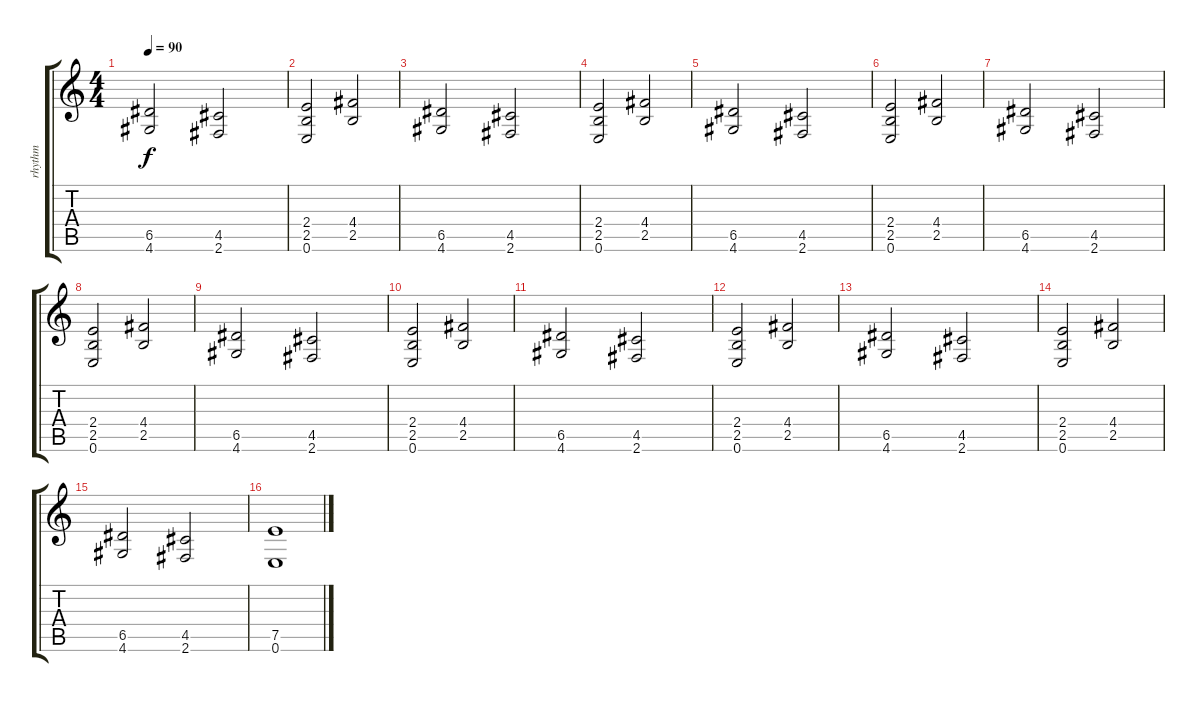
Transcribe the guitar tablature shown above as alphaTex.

\track ("rhythm" "rhythm") {instrument electricguitarjazz}
\staff {score tabs}
\tuning (E4 B3 G3 D3 A2 E2) {hide}
\ts (4 4)
\tempo 90
\clef g2
\ks c
(6.5 4.6).2{dy f} (4.5 2.6).2 |
(2.4 2.5 0.6).2 (4.4 2.5).2 |
(6.5 4.6).2 (4.5 2.6).2 |
(2.4 2.5 0.6).2 (4.4 2.5).2 |
(6.5 4.6).2 (4.5 2.6).2 |
(2.4 2.5 0.6).2 (4.4 2.5).2 |
(6.5 4.6).2 (4.5 2.6).2 |
(2.4 2.5 0.6).2 (4.4 2.5).2 |
(6.5 4.6).2 (4.5 2.6).2 |
(2.4 2.5 0.6).2 (4.4 2.5).2 |
(6.5 4.6).2 (4.5 2.6).2 |
(2.4 2.5 0.6).2 (4.4 2.5).2 |
(6.5 4.6).2 (4.5 2.6).2 |
(2.4 2.5 0.6).2 (4.4 2.5).2 |
(6.5 4.6).2 (4.5 2.6).2 |
(7.5 0.6).1
